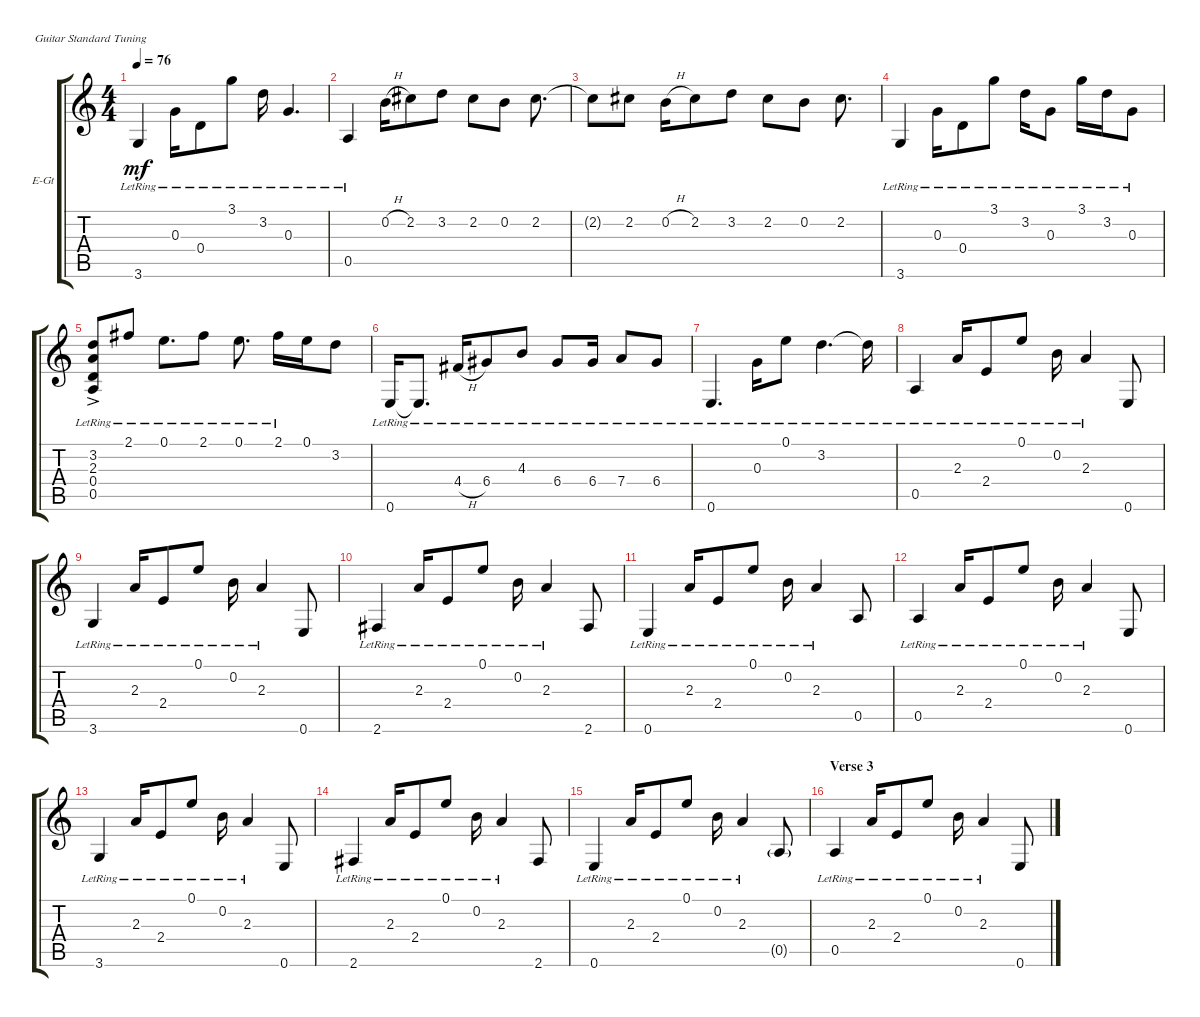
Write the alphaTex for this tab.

\bracketExtendMode groupsimilarinstruments
\firstSystemTrackNameOrientation horizontal
\otherSystemsTrackNameOrientation horizontal
\track ("Clean Rhythm Guitar" "E-Gt") {instrument electricguitarjazz}
\staff {score tabs}
\tuning (E4 B3 G3 D3 A2 E2)
\ts (4 4)
\tempo 76
\clef g2
\ks c
3.6{lr}.4{dy mf} 0.3{lr}.16 0.4{lr}.8 3.1{lr}.8 3.2{lr}.16 0.3{lr}.4{d} |
0.5{lr}.4 0.2{h}.16 2.2.8 3.2.8 2.2.8 0.2.8 2.2.8{d} |
2.2{t}.8 2.2.8 0.2{h}.16 2.2.8 3.2.8 2.2.8 0.2.8 2.2.8{d} |
3.6{lr}.4 0.3{lr}.16 0.4{lr}.8 3.1{lr}.8 3.2{lr}.16 0.3{lr}.8 3.1{lr}.16 3.2{lr}.16 0.3{lr}.8 |
(3.2{ac lr} 2.3{ac lr} 0.4{ac lr} 0.5{ac}).8 2.1{lr}.8 0.1{lr}.8{d} 2.1{lr}.8 0.1{lr}.8{d} 2.1{lr}.16 0.1.16 3.2.8 |
0.6{lr}.16 0.6{lr t}.8{d} 4.4{h lr}.16 6.4{lr}.8 4.3{lr}.8 6.4{lr}.8 6.4{lr}.16 7.4{lr}.8 6.4{lr}.8 |
0.6{lr}.4{d} 0.3{lr}.16 0.1{lr}.8 3.2{lr}.4{d} 3.2{lr t}.16 |
0.5{lr}.4 2.3{lr}.16 2.4{lr}.8 0.1{lr}.8 0.2{lr}.16 2.3{lr}.4 0.6.8 |
3.6{lr}.4 2.3{lr}.16 2.4{lr}.8 0.1{lr}.8 0.2{lr}.16 2.3{lr}.4 0.6.8 |
2.6{lr}.4 2.3{lr}.16 2.4{lr}.8 0.1{lr}.8 0.2{lr}.16 2.3{lr}.4 2.6.8 |
0.6{lr}.4 2.3{lr}.16 2.4{lr}.8 0.1{lr}.8 0.2{lr}.16 2.3{lr}.4 0.5.8 |
0.5{lr}.4 2.3{lr}.16 2.4{lr}.8 0.1{lr}.8 0.2{lr}.16 2.3{lr}.4 0.6.8 |
3.6{lr}.4 2.3{lr}.16 2.4{lr}.8 0.1{lr}.8 0.2{lr}.16 2.3{lr}.4 0.6.8 |
2.6{lr}.4 2.3{lr}.16 2.4{lr}.8 0.1{lr}.8 0.2{lr}.16 2.3{lr}.4 2.6.8 |
0.6{lr}.4 2.3{lr}.16 2.4{lr}.8 0.1{lr}.8 0.2{lr}.16 2.3{lr}.4 0.5{g}.8 |
\section ("" "Verse 3")
0.5{lr}.4 2.3{lr}.16 2.4{lr}.8 0.1{lr}.8 0.2{lr}.16 2.3{lr}.4 0.6.8
